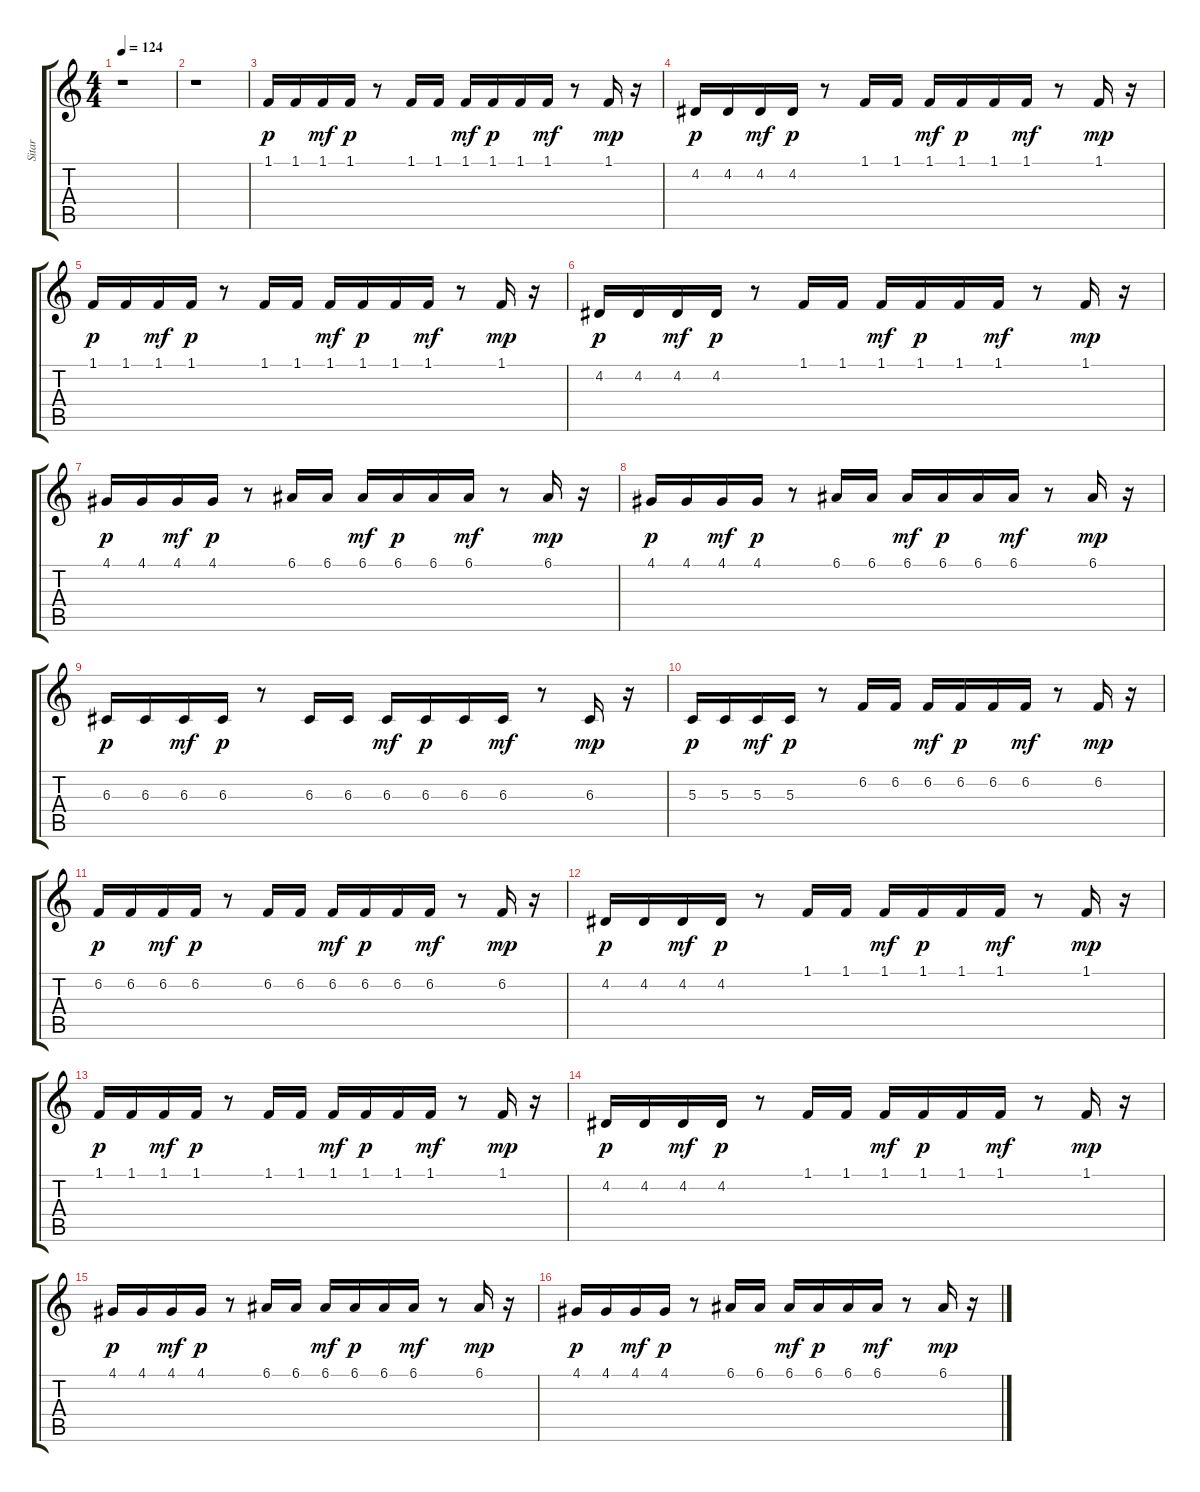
\track ("Sitar" "Sitar") {instrument sitar}
\staff {score tabs}
\tuning (E4 B3 G3 D3 A2 E2) {hide}
\ts (4 4)
\tempo 124
\clef g2
\ks c
r.1{dy mp} |
r.1 |
1.1.16{dy p} 1.1.16 1.1.16{dy mf} 1.1.16{dy p} r.8 1.1.16 1.1.16 1.1.16{dy mf} 1.1.16{dy p} 1.1.16 1.1.16{dy mf} r.8 1.1.16{dy mp} r.16 |
4.2.16{dy p} 4.2.16 4.2.16{dy mf} 4.2.16{dy p} r.8 1.1.16 1.1.16 1.1.16{dy mf} 1.1.16{dy p} 1.1.16 1.1.16{dy mf} r.8 1.1.16{dy mp} r.16 |
1.1.16{dy p} 1.1.16 1.1.16{dy mf} 1.1.16{dy p} r.8 1.1.16 1.1.16 1.1.16{dy mf} 1.1.16{dy p} 1.1.16 1.1.16{dy mf} r.8 1.1.16{dy mp} r.16 |
4.2.16{dy p} 4.2.16 4.2.16{dy mf} 4.2.16{dy p} r.8 1.1.16 1.1.16 1.1.16{dy mf} 1.1.16{dy p} 1.1.16 1.1.16{dy mf} r.8 1.1.16{dy mp} r.16 |
4.1.16{dy p} 4.1.16 4.1.16{dy mf} 4.1.16{dy p} r.8 6.1.16 6.1.16 6.1.16{dy mf} 6.1.16{dy p} 6.1.16 6.1.16{dy mf} r.8 6.1.16{dy mp} r.16 |
4.1.16{dy p} 4.1.16 4.1.16{dy mf} 4.1.16{dy p} r.8 6.1.16 6.1.16 6.1.16{dy mf} 6.1.16{dy p} 6.1.16 6.1.16{dy mf} r.8 6.1.16{dy mp} r.16 |
6.3.16{dy p} 6.3.16 6.3.16{dy mf} 6.3.16{dy p} r.8 6.3.16 6.3.16 6.3.16{dy mf} 6.3.16{dy p} 6.3.16 6.3.16{dy mf} r.8 6.3.16{dy mp} r.16 |
5.3.16{dy p} 5.3.16 5.3.16{dy mf} 5.3.16{dy p} r.8 6.2.16 6.2.16 6.2.16{dy mf} 6.2.16{dy p} 6.2.16 6.2.16{dy mf} r.8 6.2.16{dy mp} r.16 |
6.2.16{dy p} 6.2.16 6.2.16{dy mf} 6.2.16{dy p} r.8 6.2.16 6.2.16 6.2.16{dy mf} 6.2.16{dy p} 6.2.16 6.2.16{dy mf} r.8 6.2.16{dy mp} r.16 |
4.2.16{dy p} 4.2.16 4.2.16{dy mf} 4.2.16{dy p} r.8 1.1.16 1.1.16 1.1.16{dy mf} 1.1.16{dy p} 1.1.16 1.1.16{dy mf} r.8 1.1.16{dy mp} r.16 |
1.1.16{dy p} 1.1.16 1.1.16{dy mf} 1.1.16{dy p} r.8 1.1.16 1.1.16 1.1.16{dy mf} 1.1.16{dy p} 1.1.16 1.1.16{dy mf} r.8 1.1.16{dy mp} r.16 |
4.2.16{dy p} 4.2.16 4.2.16{dy mf} 4.2.16{dy p} r.8 1.1.16 1.1.16 1.1.16{dy mf} 1.1.16{dy p} 1.1.16 1.1.16{dy mf} r.8 1.1.16{dy mp} r.16 |
4.1.16{dy p} 4.1.16 4.1.16{dy mf} 4.1.16{dy p} r.8 6.1.16 6.1.16 6.1.16{dy mf} 6.1.16{dy p} 6.1.16 6.1.16{dy mf} r.8 6.1.16{dy mp} r.16 |
4.1.16{dy p} 4.1.16 4.1.16{dy mf} 4.1.16{dy p} r.8 6.1.16 6.1.16 6.1.16{dy mf} 6.1.16{dy p} 6.1.16 6.1.16{dy mf} r.8 6.1.16{dy mp} r.16
